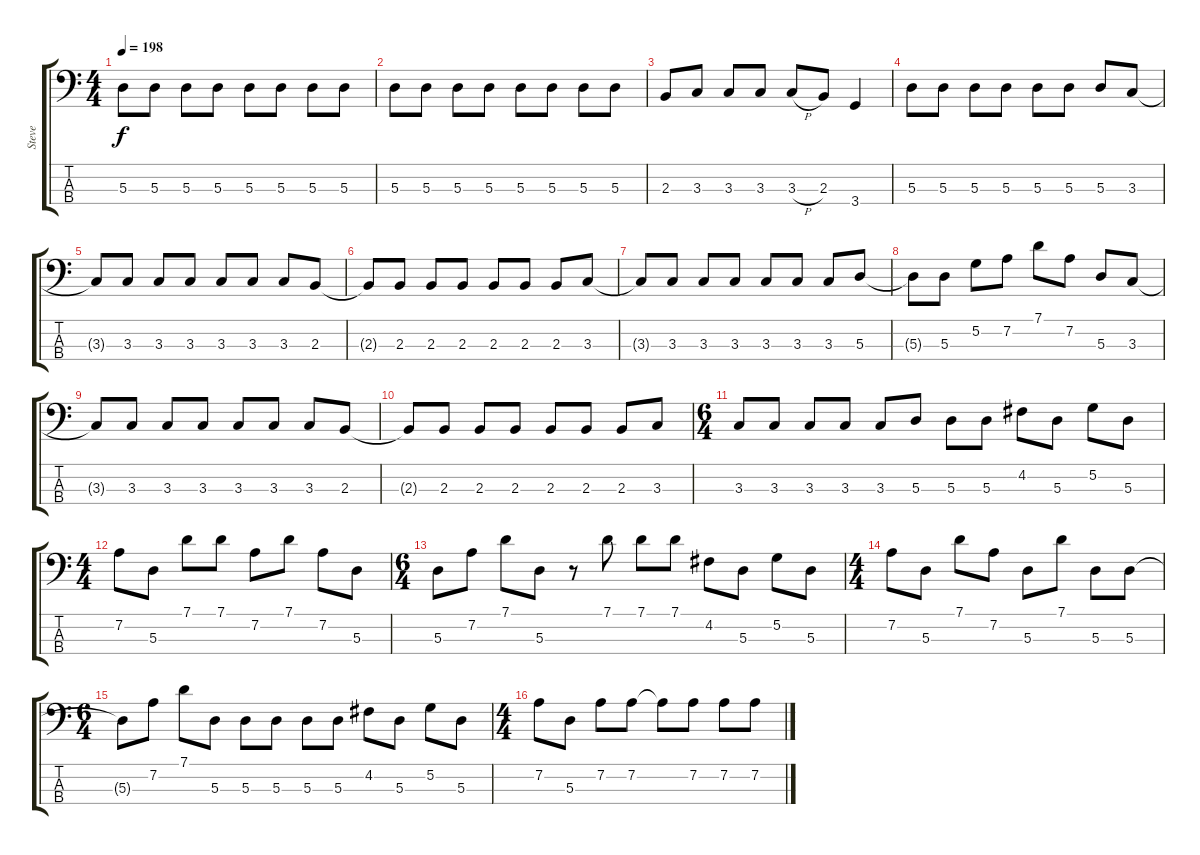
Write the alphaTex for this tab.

\track ("Steve" "Steve") {instrument electricbassfinger}
\staff {score tabs}
\tuning (G2 D2 A1 E1) {hide}
\ts (4 4)
\tempo 198
\clef f4
\ks c
5.3.8{dy f} 5.3.8 5.3.8 5.3.8 5.3.8 5.3.8 5.3.8 5.3.8 |
5.3.8 5.3.8 5.3.8 5.3.8 5.3.8 5.3.8 5.3.8 5.3.8 |
2.3.8 3.3.8 3.3.8 3.3.8 3.3{h}.8 2.3.8 3.4.4 |
5.3.8 5.3.8 5.3.8 5.3.8 5.3.8 5.3.8 5.3.8 3.3.8 |
3.3{t}.8 3.3.8 3.3.8 3.3.8 3.3.8 3.3.8 3.3.8 2.3.8 |
2.3{t}.8 2.3.8 2.3.8 2.3.8 2.3.8 2.3.8 2.3.8 3.3.8 |
3.3{t}.8 3.3.8 3.3.8 3.3.8 3.3.8 3.3.8 3.3.8 5.3.8 |
5.3{t}.8 5.3.8 5.2.8 7.2.8 7.1.8 7.2.8 5.3.8 3.3.8 |
3.3{t}.8 3.3.8 3.3.8 3.3.8 3.3.8 3.3.8 3.3.8 2.3.8 |
2.3{t}.8 2.3.8 2.3.8 2.3.8 2.3.8 2.3.8 2.3.8 3.3.8 |
\ts (6 4)
3.3.8 3.3.8 3.3.8 3.3.8 3.3.8 5.3.8 5.3.8 5.3.8 4.2.8 5.3.8 5.2.8 5.3.8 |
\ts (4 4)
7.2.8 5.3.8 7.1.8 7.1.8 7.2.8 7.1.8 7.2.8 5.3.8 |
\ts (6 4)
5.3.8 7.2.8 7.1.8 5.3.8 r.8 7.1.8 7.1.8 7.1.8 4.2.8 5.3.8 5.2.8 5.3.8 |
\ts (4 4)
7.2.8 5.3.8 7.1.8 7.2.8 5.3.8 7.1.8 5.3.8 5.3.8 |
\ts (6 4)
5.3{t}.8 7.2.8 7.1.8 5.3.8 5.3.8 5.3.8 5.3.8 5.3.8 4.2.8 5.3.8 5.2.8 5.3.8 |
\ts (4 4)
7.2.8 5.3.8 7.2.8 7.2.8 7.2{t}.8 7.2.8 7.2.8 7.2.8
